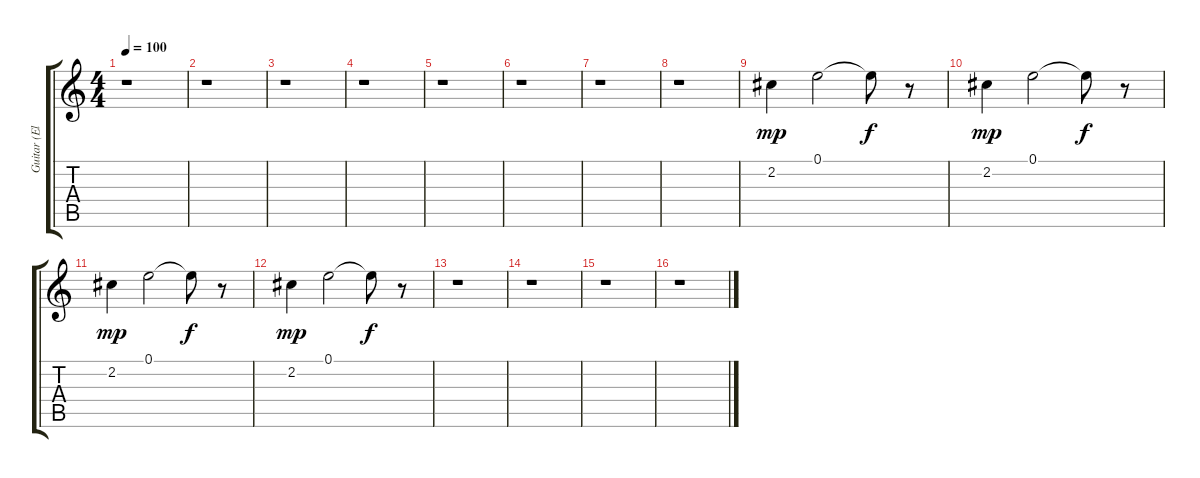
\track ("Guitar (Electric)" "Guitar (El") {instrument overdrivenguitar}
\staff {score tabs}
\tuning (E4 B3 G3 D3 A2 E2) {hide}
\ts (4 4)
\tempo 100
\clef g2
\ks c
r.1{dy f} |
r.1 |
r.1 |
r.1 |
r.1 |
r.1 |
r.1 |
r.1 |
2.2.4{dy mp} 0.1.2 0.1{t}.8{dy f} r.8 |
2.2.4{dy mp} 0.1.2 0.1{t}.8{dy f} r.8 |
2.2.4{dy mp} 0.1.2 0.1{t}.8{dy f} r.8 |
2.2.4{dy mp} 0.1.2 0.1{t}.8{dy f} r.8 |
r.1 |
r.1 |
r.1 |
r.1
